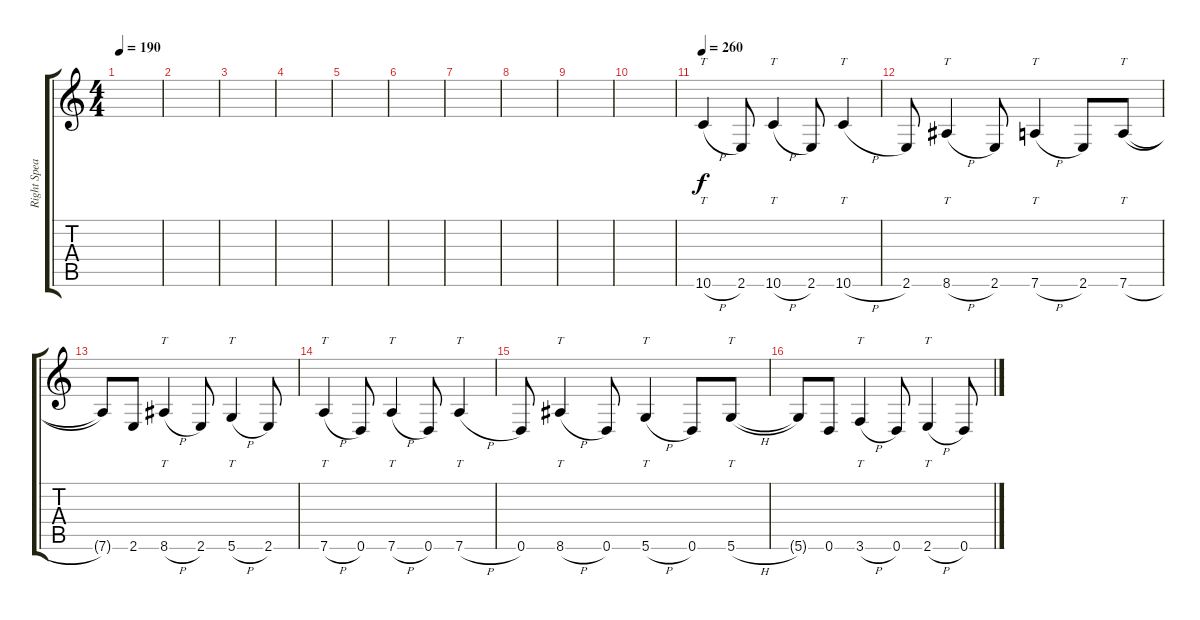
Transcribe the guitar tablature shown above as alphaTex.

\track ("Right Speaker 1" "Right Spea") {instrument distortionguitar}
\staff {score tabs}
\tuning (D4 A3 F3 C3 G2 D2) {hide}
\ts (4 4)
\tempo 190
\clef g2
\ks c
|
|
|
|
|
|
|
|
|
|
\tempo 260
10.6{h}.4{tt} 2.6.8 10.6{h}.4{tt} 2.6.8 10.6{h}.4{tt} |
2.6.8 8.6{h}.4{tt} 2.6.8 7.6{h}.4{tt} 2.6.8 7.6{h}.8{tt} |
7.6{t}.8 2.6.8 8.6{h}.4{tt} 2.6.8 5.6{h}.4{tt} 2.6.8 |
7.6{h}.4{tt} 0.6.8 7.6{h}.4{tt} 0.6.8 7.6{h}.4{tt} |
0.6.8 8.6{h}.4{tt} 0.6.8 5.6{h}.4{tt} 0.6.8 5.6{h}.8{tt} |
5.6{t}.8 0.6.8 3.6{h}.4{tt} 0.6.8 2.6{h}.4{tt} 0.6.8
